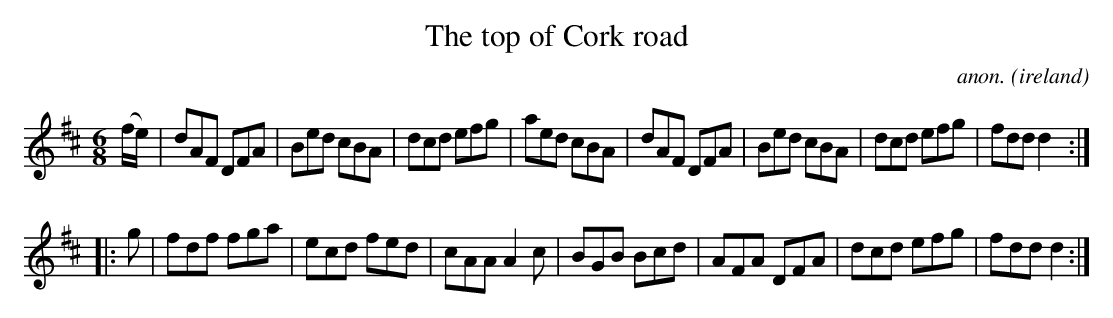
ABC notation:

X:1
T:The top of Cork road
O:ireland
C:anon.
M:6/8
L:1/8
K:D
(f/e/)|dAF DFA|Bed cBA|dcd efg|aed cBA|dAF DFA|Bed cBA|dcd efg|fdd d2:|
|:g|fdf fga|ecd fed|cAA A2c|BGB Bcd|AFA DFA|dcd efg|fdd d2:|
